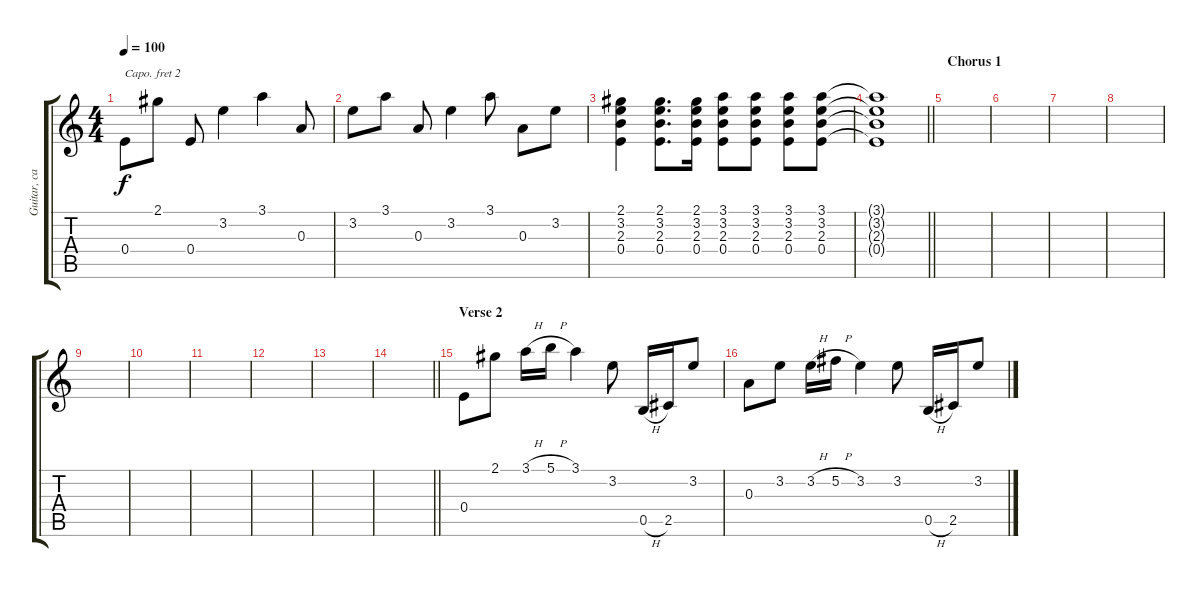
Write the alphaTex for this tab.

\track ("Guitar, capo 2nd fret" "Guitar, ca") {instrument electricguitarclean}
\staff {score tabs}
\capo 2
\tuning (E4 B3 G3 D3 A2 E2) {hide}
\ts (4 4)
\tempo 100
\clef g2
\ks c
0.4.8{dy f} 2.1.8 0.4.8 3.2.4 3.1.4 0.3.8 |
3.2.8 3.1.8 0.3.8 3.2.4 3.1.8 0.3.8 3.2.8 |
(2.1 3.2 2.3 0.4).4 (2.1 3.2 2.3 0.4).8{d} (2.1 3.2 2.3 0.4).16 (3.1 3.2 2.3 0.4).8 (3.1 3.2 2.3 0.4).8 (3.1 3.2 2.3 0.4).8 (3.1 3.2 2.3 0.4).8 |
\barLineRight lightlight
(3.1{t} 3.2{t} 2.3{t} 0.4{t}).1 |
\section ("" "Chorus 1")
|
|
|
|
|
|
|
|
|
\barLineRight lightlight
|
\section ("" "Verse 2")
0.4.8 2.1.8 3.1{h}.16 5.1{h}.16 3.1.4 3.2.8 0.5{h}.16 2.5.16 3.2.8 |
0.3.8 3.2.8 3.2{h}.16 5.2{h}.16 3.2.4 3.2.8 0.5{h}.16 2.5.16 3.2.8
